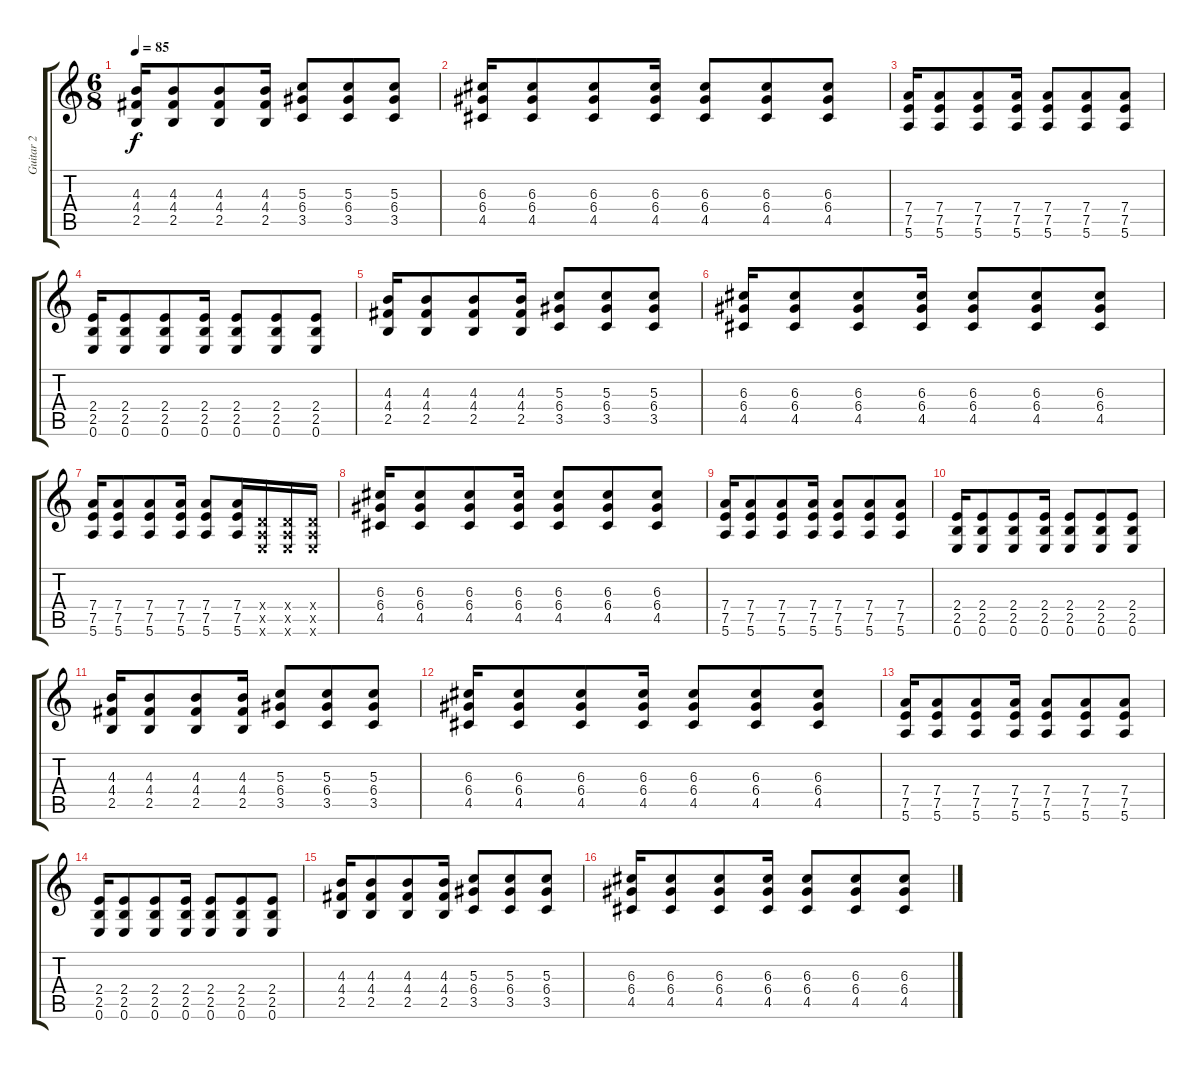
\track ("Guitar 2" "Guitar 2") {instrument acousticguitarsteel}
\staff {score tabs}
\tuning (E4 B3 G3 D3 A2 E2) {hide}
\ts (6 8)
\tempo 85
\clef g2
\ks c
(4.3 4.4 2.5).16{dy f} (4.3 4.4 2.5).8 (4.3 4.4 2.5).8 (4.3 4.4 2.5).16 (5.3 6.4 3.5).8 (5.3 6.4 3.5).8 (5.3 6.4 3.5).8 |
(6.3 6.4 4.5).16 (6.3 6.4 4.5).8 (6.3 6.4 4.5).8 (6.3 6.4 4.5).16 (6.3 6.4 4.5).8 (6.3 6.4 4.5).8 (6.3 6.4 4.5).8 |
(7.4 7.5 5.6).16 (7.4 7.5 5.6).8 (7.4 7.5 5.6).8 (7.4 7.5 5.6).16 (7.4 7.5 5.6).8 (7.4 7.5 5.6).8 (7.4 7.5 5.6).8 |
(2.4 2.5 0.6).16 (2.4 2.5 0.6).8 (2.4 2.5 0.6).8 (2.4 2.5 0.6).16 (2.4 2.5 0.6).8 (2.4 2.5 0.6).8 (2.4 2.5 0.6).8 |
(4.3 4.4 2.5).16 (4.3 4.4 2.5).8 (4.3 4.4 2.5).8 (4.3 4.4 2.5).16 (5.3 6.4 3.5).8 (5.3 6.4 3.5).8 (5.3 6.4 3.5).8 |
(6.3 6.4 4.5).16 (6.3 6.4 4.5).8 (6.3 6.4 4.5).8 (6.3 6.4 4.5).16 (6.3 6.4 4.5).8 (6.3 6.4 4.5).8 (6.3 6.4 4.5).8 |
(7.4 7.5 5.6).16 (7.4 7.5 5.6).8 (7.4 7.5 5.6).8 (7.4 7.5 5.6).16 (7.4 7.5 5.6).8 (7.4 7.5 5.6).16 (0.4{x} 0.5{x} 0.6{x}).16 (0.4{x} 0.5{x} 0.6{x}).16 (0.4{x} 0.5{x} 0.6{x}).16 |
(6.3 6.4 4.5).16{volume 11 instrument overdrivenguitar} (6.3 6.4 4.5).8 (6.3 6.4 4.5).8 (6.3 6.4 4.5).16 (6.3 6.4 4.5).8 (6.3 6.4 4.5).8 (6.3 6.4 4.5).8 |
(7.4 7.5 5.6).16 (7.4 7.5 5.6).8 (7.4 7.5 5.6).8 (7.4 7.5 5.6).16 (7.4 7.5 5.6).8 (7.4 7.5 5.6).8 (7.4 7.5 5.6).8 |
(2.4 2.5 0.6).16 (2.4 2.5 0.6).8 (2.4 2.5 0.6).8 (2.4 2.5 0.6).16 (2.4 2.5 0.6).8 (2.4 2.5 0.6).8 (2.4 2.5 0.6).8 |
(4.3 4.4 2.5).16 (4.3 4.4 2.5).8 (4.3 4.4 2.5).8 (4.3 4.4 2.5).16 (5.3 6.4 3.5).8 (5.3 6.4 3.5).8 (5.3 6.4 3.5).8 |
(6.3 6.4 4.5).16 (6.3 6.4 4.5).8 (6.3 6.4 4.5).8 (6.3 6.4 4.5).16 (6.3 6.4 4.5).8 (6.3 6.4 4.5).8 (6.3 6.4 4.5).8 |
(7.4 7.5 5.6).16 (7.4 7.5 5.6).8 (7.4 7.5 5.6).8 (7.4 7.5 5.6).16 (7.4 7.5 5.6).8 (7.4 7.5 5.6).8 (7.4 7.5 5.6).8 |
(2.4 2.5 0.6).16 (2.4 2.5 0.6).8 (2.4 2.5 0.6).8 (2.4 2.5 0.6).16 (2.4 2.5 0.6).8 (2.4 2.5 0.6).8 (2.4 2.5 0.6).8 |
(4.3 4.4 2.5).16 (4.3 4.4 2.5).8 (4.3 4.4 2.5).8 (4.3 4.4 2.5).16 (5.3 6.4 3.5).8 (5.3 6.4 3.5).8 (5.3 6.4 3.5).8 |
(6.3 6.4 4.5).16 (6.3 6.4 4.5).8 (6.3 6.4 4.5).8 (6.3 6.4 4.5).16 (6.3 6.4 4.5).8 (6.3 6.4 4.5).8 (6.3 6.4 4.5).8
